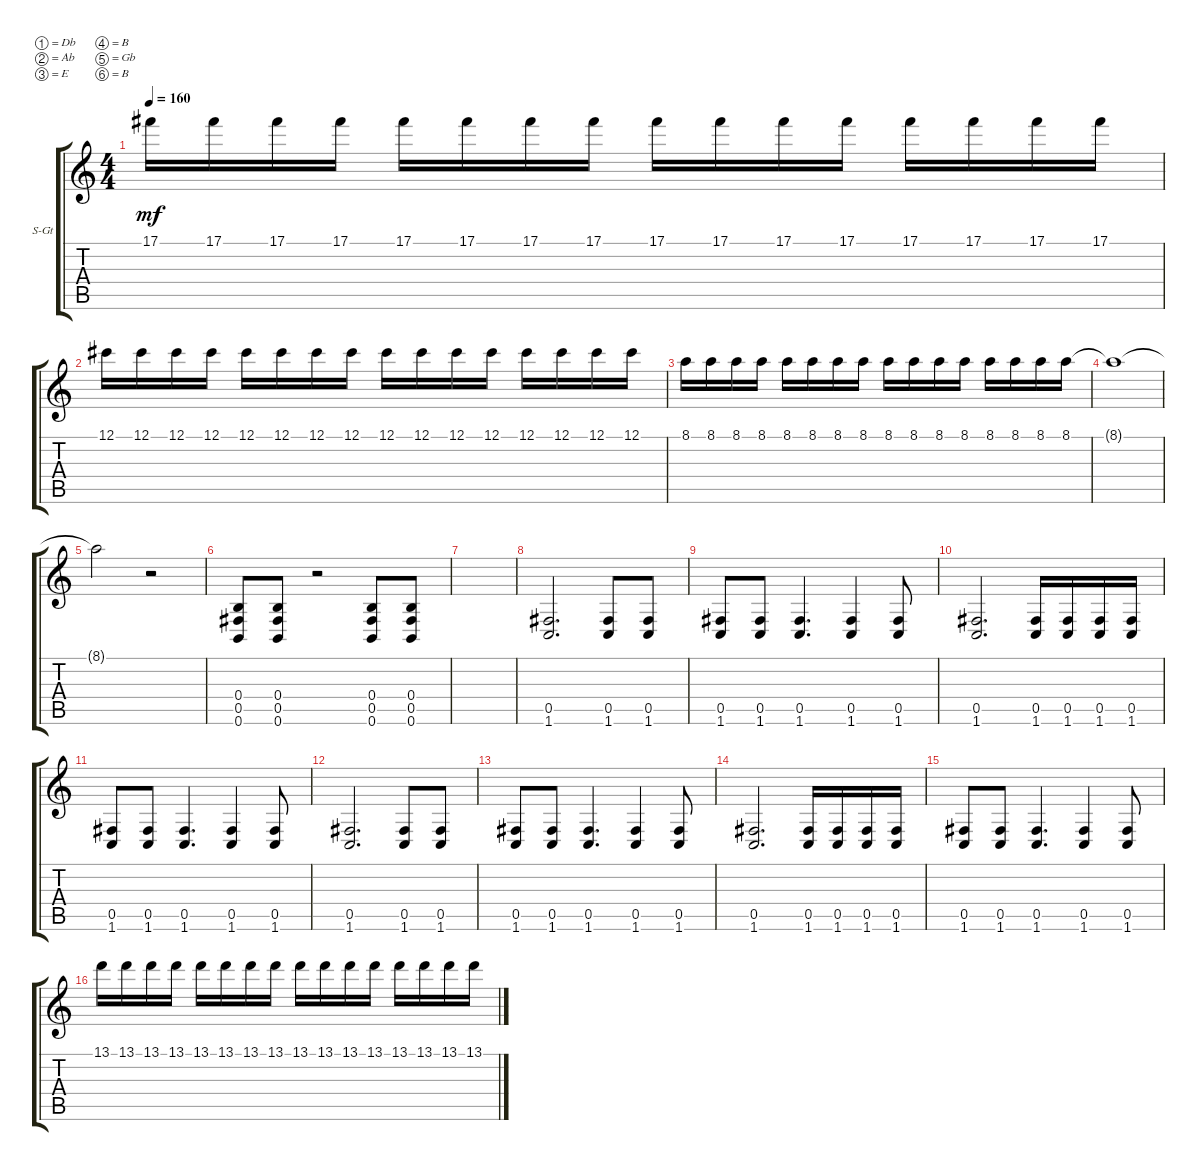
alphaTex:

\defaultSystemsLayout 4
\bracketExtendMode groupsimilarinstruments
\firstSystemTrackNameOrientation horizontal
\otherSystemsTrackNameOrientation horizontal
\track ("Guitar 1" "S-Gt") {instrument acousticguitarsteel}
\staff {score tabs}
\tuning (Db4 Ab3 E3 B2 Gb2 B1)
\ts (4 4)
\tempo 160
\clef g2
\ks c
17.1.16{dy mf} 17.1.16 17.1.16 17.1.16 17.1.16 17.1.16 17.1.16 17.1.16 17.1.16 17.1.16 17.1.16 17.1.16 17.1.16 17.1.16 17.1.16 17.1.16 |
12.1.16 12.1.16 12.1.16 12.1.16 12.1.16 12.1.16 12.1.16 12.1.16 12.1.16 12.1.16 12.1.16 12.1.16 12.1.16 12.1.16 12.1.16 12.1.16 |
8.1.16 8.1.16 8.1.16 8.1.16 8.1.16 8.1.16 8.1.16 8.1.16 8.1.16 8.1.16 8.1.16 8.1.16 8.1.16 8.1.16 8.1.16 8.1.16 |
8.1{t}.1 |
8.1{t}.2 r.2 |
(0.6 0.5 0.4).8 (0.4 0.5 0.6).8 r.2 (0.6 0.5 0.4).8 (0.6 0.4 0.5).8 |
|
(1.6 0.5).2{d} (1.6 0.5).8 (1.6 0.5).8 |
(1.6 0.5).8 (1.6 0.5).8 (1.6 0.5).4{d} (1.6 0.5).4 (1.6 0.5).8 |
(1.6 0.5).2{d} (1.6 0.5).16 (1.6 0.5).16 (1.6 0.5).16 (1.6 0.5).16 |
(1.6 0.5).8 (1.6 0.5).8 (1.6 0.5).4{d} (1.6 0.5).4 (1.6 0.5).8 |
(1.6 0.5).2{d} (1.6 0.5).8 (1.6 0.5).8 |
(1.6 0.5).8 (1.6 0.5).8 (1.6 0.5).4{d} (1.6 0.5).4 (1.6 0.5).8 |
(1.6 0.5).2{d} (1.6 0.5).16 (1.6 0.5).16 (1.6 0.5).16 (1.6 0.5).16 |
(1.6 0.5).8 (1.6 0.5).8 (1.6 0.5).4{d} (1.6 0.5).4 (1.6 0.5).8 |
13.1.16 13.1.16 13.1.16 13.1.16 13.1.16 13.1.16 13.1.16 13.1.16 13.1.16 13.1.16 13.1.16 13.1.16 13.1.16 13.1.16 13.1.16 13.1.16
